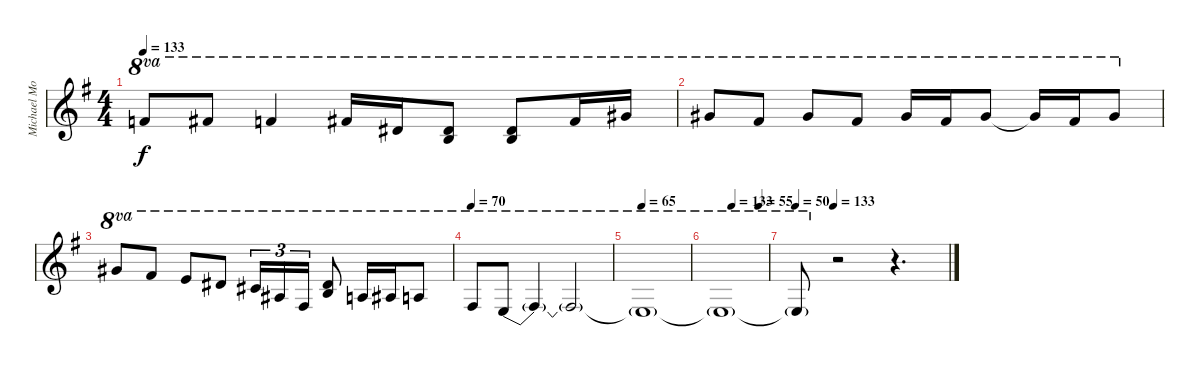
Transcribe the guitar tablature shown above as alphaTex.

\track ("Michael Monroe - Harmonica" "Michael Mo") {instrument harmonica}
\staff {score}
\tuning (Eb4 Bb3 Gb3 Db3 Ab2 Eb2) {hide}
\ts (4 4)
\tempo 133
\clef g2
\ks g
19.2.8{ot 8va dy f} 20.2.8{ot 8va} 19.2.4{ot 8va} 20.2.16{ot 8va} 17.2.16{ot 8va} (17.2 17.3).8{ot 8va} (17.2 17.3).8{ot 8va} 20.2.16{ot 8va} 22.2.16{ot 8va} |
22.2.8{ot 8va} 20.2.8{ot 8va} 22.2.8{ot 8va} 20.2.8{ot 8va} 22.2.16{ot 8va} 20.2.16{ot 8va} 22.2.8{ot 8va} 22.2{t}.16{ot 8va} 20.2.16{ot 8va} 22.2.8{ot 8va} |
22.2.8{ot 8va} 20.2.8{ot 8va} 18.2.8{ot 8va} 17.2.8{ot 8va} 15.2.16{tu (3 2) ot 8va} 16.3.16{tu (3 2) ot 8va} 17.4.16{tu (3 2) ot 8va} (17.2 17.3).8{ot 8va} 15.3.16{ot 8va} 16.3.16{ot 8va} 15.3.8{ot 8va} |
\tempo 70
12.3.8{ot 8va} 10.3{be (bend 0 0 60 4)}.8{ot 8va} 10.3{t}.4{ot 8va} 10.3{t}.2{ot 8va} |
\tempo 65
10.3{t}.1{ot 8va} |
\tempo (133 0.25)
\tempo (55 0.8125)
10.3{t}.1{ot 8va} |
\tempo 50
\tempo (133 0.25)
10.3{t}.8{ot 8va} r.2 r.4{d}
